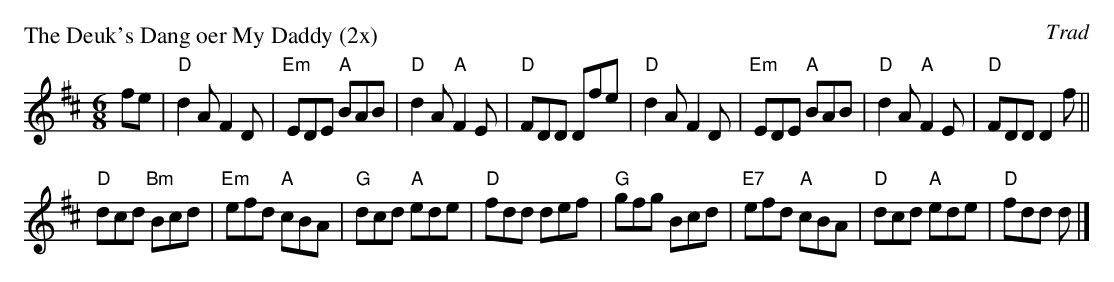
X:1
P: The Deuk's Dang oer My Daddy (2x)
C: Trad
L: 1/8
M: 6/8
K: D
fe|"D"d2 A F2 D|"Em"EDE "A"BAB|"D"d2 A "A"F2 E|"D"FDD Dfe|"D"d2 A F2 D|"Em"EDE "A"BAB|"D"d2 A "A"F2 E|"D"FDD D2 f||
"D"dcd "Bm"Bcd|"Em"efd "A"cBA|"G"dcd "A"ede|"D"fdd def|"G"gfg Bcd|"E7"efd "A"cBA|"D"dcd "A"ede|"D"fdd d |]
